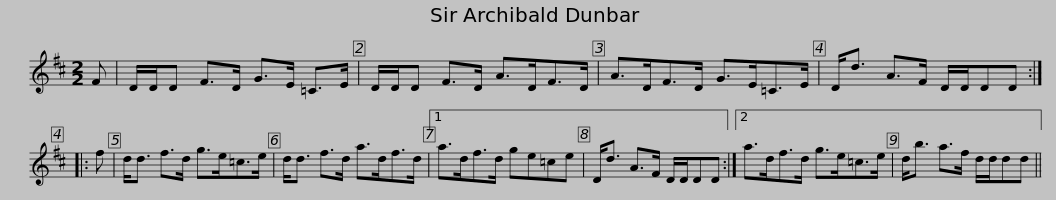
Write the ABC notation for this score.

X:1
L:1/8
M:2/2
I:linebreak $
K:D
V:1 treble
V:1
 F | D/D/D F>D G>E =C>E | D/D/D F>D A>DF>D | A>DF>D G>E=C>E | D<d A>F D/D/DD ::$ %5
 f | d<d f>d g>e=c>e | d<d f>d a>df>d |1 a>df>d ge=ce | D<d A>F D/D/DD :|2$ %10
 a>df>d g>e=c>e | d<b a>f d/d/dd || %12
